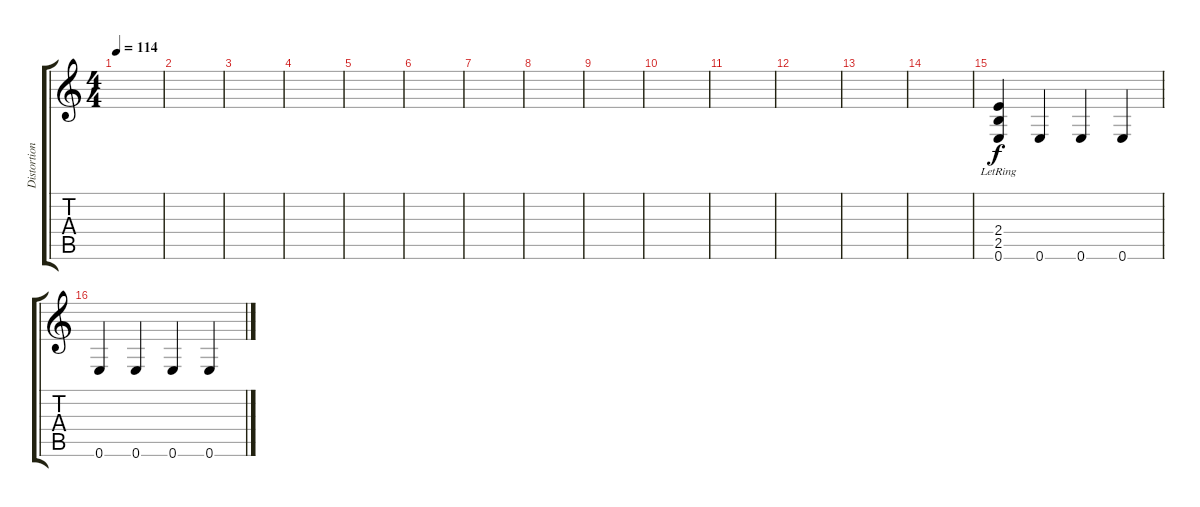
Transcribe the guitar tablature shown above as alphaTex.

\track ("Distortion" "Distortion") {instrument overdrivenguitar}
\staff {score tabs}
\tuning (E4 B3 G3 D3 A2 E2) {hide}
\ts (4 4)
\tempo 114
\clef g2
\ks c
|
|
|
|
|
|
|
|
|
|
|
|
|
|
(2.4{lr} 2.5{lr} 0.6).4 0.6.4 0.6.4 0.6.4 |
0.6.4 0.6.4 0.6.4 0.6.4
